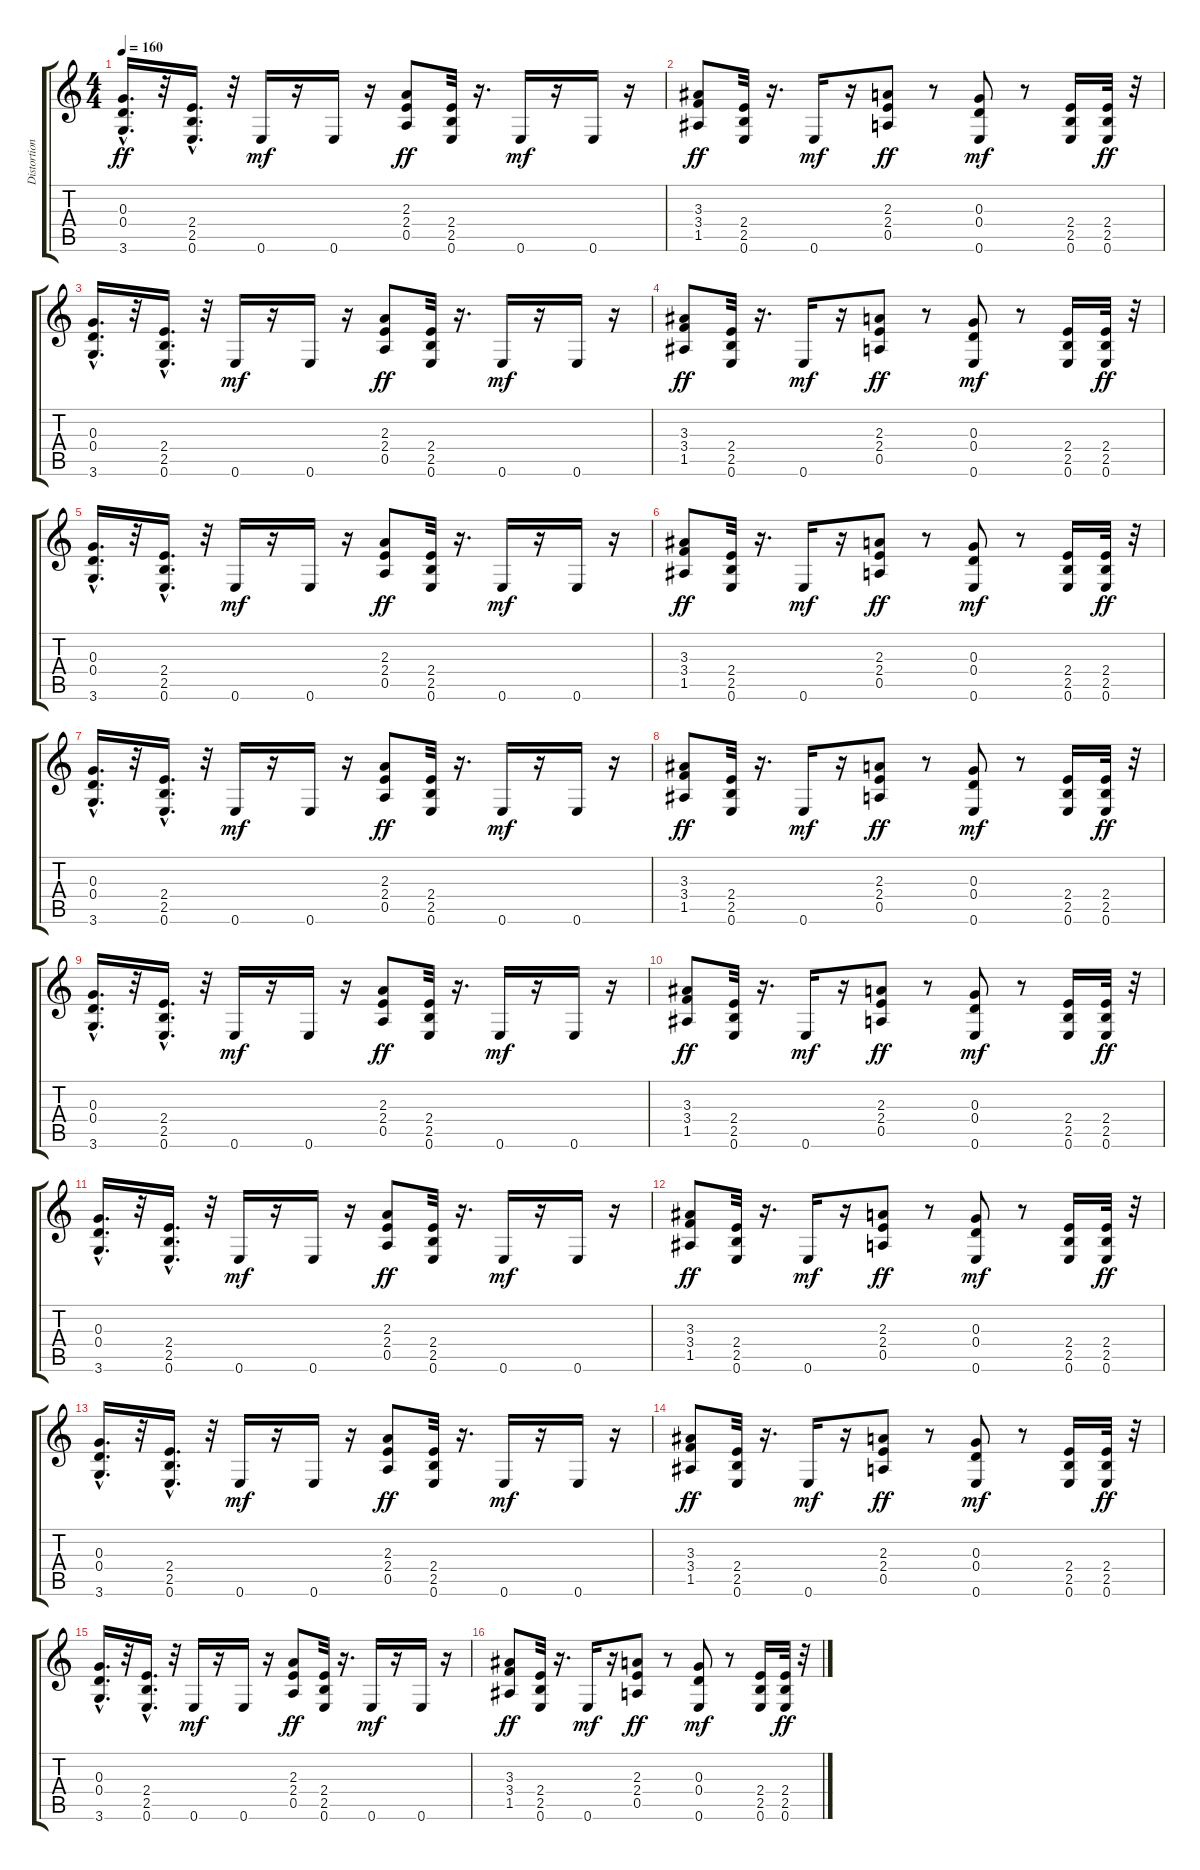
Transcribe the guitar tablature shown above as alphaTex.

\track ("Distortion Guitar" "Distortion") {instrument distortionguitar}
\staff {score tabs}
\tuning (E4 B3 G3 D3 A2 E2) {hide}
\ts (4 4)
\tempo 160
\clef g2
\ks c
(0.3{hac} 0.4{hac} 3.6{hac}).16{d dy ff} r.32 (2.4{hac} 2.5{hac} 0.6{hac}).16{d} r.32 0.6.16{dy mf} r.16 0.6.16 r.16 (2.3 2.4 0.5).8{dy ff} (2.4 2.5 0.6).32 r.16{d} 0.6.16{dy mf} r.16 0.6.16 r.16 |
(3.3 3.4 1.5).8{dy ff} (2.4 2.5 0.6).32 r.16{d} 0.6.16{dy mf} r.16 (2.3 2.4 0.5).8{dy ff} r.8 (0.3 0.4 0.6).8{dy mf} r.8 (2.4 2.5 0.6).16 (2.4 2.5 0.6).32{dy ff} r.32 |
(0.3{hac} 0.4{hac} 3.6{hac}).16{d} r.32 (2.4{hac} 2.5{hac} 0.6{hac}).16{d} r.32 0.6.16{dy mf} r.16 0.6.16 r.16 (2.3 2.4 0.5).8{dy ff} (2.4 2.5 0.6).32 r.16{d} 0.6.16{dy mf} r.16 0.6.16 r.16 |
(3.3 3.4 1.5).8{dy ff} (2.4 2.5 0.6).32 r.16{d} 0.6.16{dy mf} r.16 (2.3 2.4 0.5).8{dy ff} r.8 (0.3 0.4 0.6).8{dy mf} r.8 (2.4 2.5 0.6).16 (2.4 2.5 0.6).32{dy ff} r.32 |
(0.3{hac} 0.4{hac} 3.6{hac}).16{d} r.32 (2.4{hac} 2.5{hac} 0.6{hac}).16{d} r.32 0.6.16{dy mf} r.16 0.6.16 r.16 (2.3 2.4 0.5).8{dy ff} (2.4 2.5 0.6).32 r.16{d} 0.6.16{dy mf} r.16 0.6.16 r.16 |
(3.3 3.4 1.5).8{dy ff} (2.4 2.5 0.6).32 r.16{d} 0.6.16{dy mf} r.16 (2.3 2.4 0.5).8{dy ff} r.8 (0.3 0.4 0.6).8{dy mf} r.8 (2.4 2.5 0.6).16 (2.4 2.5 0.6).32{dy ff} r.32 |
(0.3{hac} 0.4{hac} 3.6{hac}).16{d} r.32 (2.4{hac} 2.5{hac} 0.6{hac}).16{d} r.32 0.6.16{dy mf} r.16 0.6.16 r.16 (2.3 2.4 0.5).8{dy ff} (2.4 2.5 0.6).32 r.16{d} 0.6.16{dy mf} r.16 0.6.16 r.16 |
(3.3 3.4 1.5).8{dy ff} (2.4 2.5 0.6).32 r.16{d} 0.6.16{dy mf} r.16 (2.3 2.4 0.5).8{dy ff} r.8 (0.3 0.4 0.6).8{dy mf} r.8 (2.4 2.5 0.6).16 (2.4 2.5 0.6).32{dy ff} r.32 |
(0.3{hac} 0.4{hac} 3.6{hac}).16{d} r.32 (2.4{hac} 2.5{hac} 0.6{hac}).16{d} r.32 0.6.16{dy mf} r.16 0.6.16 r.16 (2.3 2.4 0.5).8{dy ff} (2.4 2.5 0.6).32 r.16{d} 0.6.16{dy mf} r.16 0.6.16 r.16 |
(3.3 3.4 1.5).8{dy ff} (2.4 2.5 0.6).32 r.16{d} 0.6.16{dy mf} r.16 (2.3 2.4 0.5).8{dy ff} r.8 (0.3 0.4 0.6).8{dy mf} r.8 (2.4 2.5 0.6).16 (2.4 2.5 0.6).32{dy ff} r.32 |
(0.3{hac} 0.4{hac} 3.6{hac}).16{d} r.32 (2.4{hac} 2.5{hac} 0.6{hac}).16{d} r.32 0.6.16{dy mf} r.16 0.6.16 r.16 (2.3 2.4 0.5).8{dy ff} (2.4 2.5 0.6).32 r.16{d} 0.6.16{dy mf} r.16 0.6.16 r.16 |
(3.3 3.4 1.5).8{dy ff} (2.4 2.5 0.6).32 r.16{d} 0.6.16{dy mf} r.16 (2.3 2.4 0.5).8{dy ff} r.8 (0.3 0.4 0.6).8{dy mf} r.8 (2.4 2.5 0.6).16 (2.4 2.5 0.6).32{dy ff} r.32 |
(0.3{hac} 0.4{hac} 3.6{hac}).16{d} r.32 (2.4{hac} 2.5{hac} 0.6{hac}).16{d} r.32 0.6.16{dy mf} r.16 0.6.16 r.16 (2.3 2.4 0.5).8{dy ff} (2.4 2.5 0.6).32 r.16{d} 0.6.16{dy mf} r.16 0.6.16 r.16 |
(3.3 3.4 1.5).8{dy ff} (2.4 2.5 0.6).32 r.16{d} 0.6.16{dy mf} r.16 (2.3 2.4 0.5).8{dy ff} r.8 (0.3 0.4 0.6).8{dy mf} r.8 (2.4 2.5 0.6).16 (2.4 2.5 0.6).32{dy ff} r.32 |
(0.3{hac} 0.4{hac} 3.6{hac}).16{d} r.32 (2.4{hac} 2.5{hac} 0.6{hac}).16{d} r.32 0.6.16{dy mf} r.16 0.6.16 r.16 (2.3 2.4 0.5).8{dy ff} (2.4 2.5 0.6).32 r.16{d} 0.6.16{dy mf} r.16 0.6.16 r.16 |
(3.3 3.4 1.5).8{dy ff} (2.4 2.5 0.6).32 r.16{d} 0.6.16{dy mf} r.16 (2.3 2.4 0.5).8{dy ff} r.8 (0.3 0.4 0.6).8{dy mf} r.8 (2.4 2.5 0.6).16 (2.4 2.5 0.6).32{dy ff} r.32
